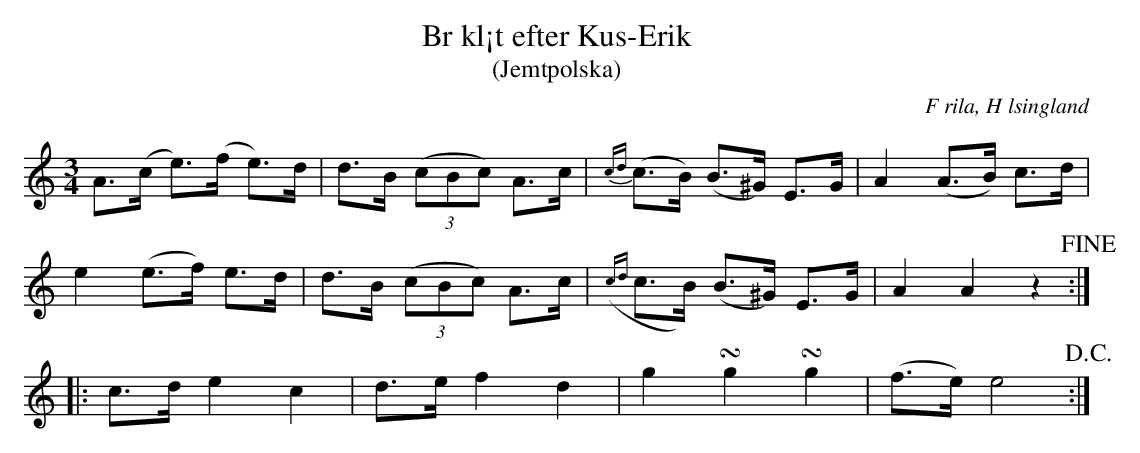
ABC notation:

X:1
T: Br kl¡t efter Kus-Erik
T: (Jemtpolska)
O: F rila, H lsingland
M: 3/4
L: 1/8
K: Am
A>(c e>)(f e)>d | d>B ((3cBc) A>c | {cd}(c>B) (B>^G)   E>G      | A2    (A>B) c>d  |
e2   (e>f) e>d  | d>B ((3cBc) A>c | ({cd}c>B)    (B>^G)   E>G      | A2    A2    z2  !fine! ::
K: C
c>d  e2    c2   | d>e f2      d2  | g2        !turn!g2 !turn!g2 | (f>e) e4 !D.C.!       :|
